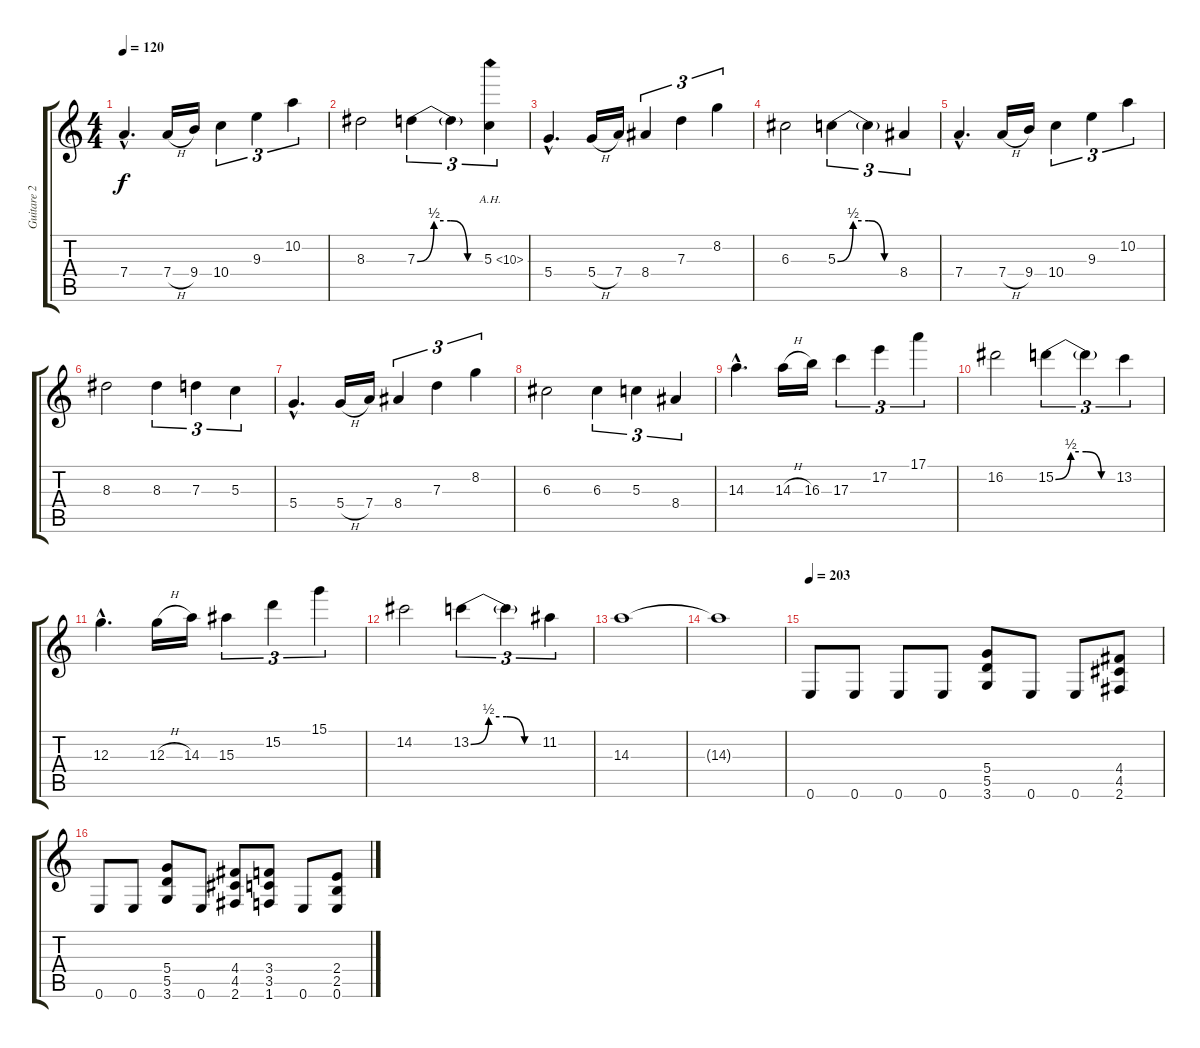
\track ("Guitare 2" "Guitare 2") {instrument distortionguitar}
\staff {score tabs}
\tuning (E4 B3 G3 D3 A2 E2) {hide}
\ts (4 4)
\tempo 120
\clef g2
\ks c
7.4{hac}.4{d dy f} 7.4{h}.16 9.4.16 10.4.4{tu (3 2)} 9.3.4{tu (3 2)} 10.2.4{tu (3 2)} |
8.3.2 7.3{be (custom 0 0 15 2 30 2 45 0 60 0)}.4{tu (3 2)} 7.3{t}.4{tu (3 2)} 5.3{ah 5}.4{tu (3 2)} |
5.4{hac}.4{d} 5.4{h}.16 7.4.16 8.4.4{tu (3 2)} 7.3.4{tu (3 2)} 8.2.4{tu (3 2)} |
6.3.2 5.3{be (custom 0 0 15 2 30 2 45 0 60 0)}.4{tu (3 2)} 5.3{t}.4{tu (3 2)} 8.4.4{tu (3 2)} |
7.4{hac}.4{d} 7.4{h}.16 9.4.16 10.4.4{tu (3 2)} 9.3.4{tu (3 2)} 10.2.4{tu (3 2)} |
8.3.2 8.3.4{tu (3 2)} 7.3.4{tu (3 2)} 5.3.4{tu (3 2)} |
5.4{hac}.4{d} 5.4{h}.16 7.4.16 8.4.4{tu (3 2)} 7.3.4{tu (3 2)} 8.2.4{tu (3 2)} |
6.3.2 6.3.4{tu (3 2)} 5.3.4{tu (3 2)} 8.4.4{tu (3 2)} |
14.3{hac}.4{d} 14.3{h}.16 16.3.16 17.3.4{tu (3 2)} 17.2.4{tu (3 2)} 17.1.4{tu (3 2)} |
16.2.2 15.2{be (custom 0 0 15 2 30 2 45 0 60 0)}.4{tu (3 2)} 15.2{t}.4{tu (3 2)} 13.2.4{tu (3 2)} |
12.3{hac}.4{d} 12.3{h}.16 14.3.16 15.3.4{tu (3 2)} 15.2.4{tu (3 2)} 15.1.4{tu (3 2)} |
14.2.2 13.2{be (custom 0 0 15 2 30 2 45 0 60 0)}.4{tu (3 2)} 13.2{t}.4{tu (3 2)} 11.2.4{tu (3 2)} |
14.3.1 |
14.3{t}.1 |
\tempo 203
0.6.8 0.6.8 0.6.8 0.6.8 (5.4 5.5 3.6).8 0.6.8 0.6.8 (4.4 4.5 2.6).8 |
0.6.8 0.6.8 (5.4 5.5 3.6).8 0.6.8 (4.4 4.5 2.6).8 (3.4 3.5 1.6).8 0.6.8 (2.4 2.5 0.6).8
